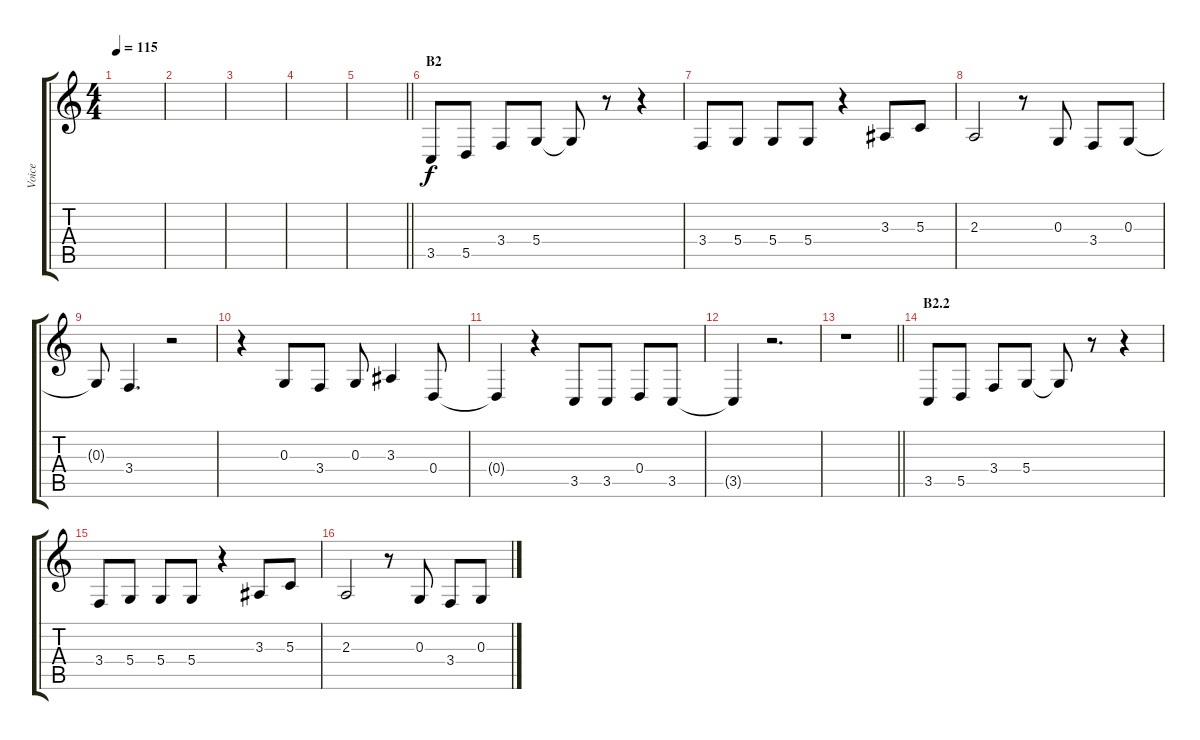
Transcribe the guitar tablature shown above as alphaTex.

\track ("Voice" "Voice") {instrument lead6voice}
\staff {score tabs}
\tuning (E4 B3 G3 D3 A2 E2) {hide}
\ts (4 4)
\tempo 115
\clef g2
\ks c
|
|
|
|
\barLineRight lightlight
|
\section ("" "B2")
3.5.8 5.5.8 3.4.8 5.4.8 5.4{t}.8 r.8 r.4 |
3.4.8 5.4.8 5.4.8 5.4.8 r.4 3.3.8 5.3.8 |
2.3.2 r.8 0.3.8 3.4.8 0.3.8 |
0.3{t}.8 3.4.4{d} r.2 |
r.4 0.3.8 3.4.8 0.3.8 3.3.4 0.4.8 |
0.4{t}.4 r.4 3.5.8 3.5.8 0.4.8 3.5.8 |
3.5{t}.4 r.2{d} |
\barLineRight lightlight
r.1 |
\section ("" "B2.2")
3.5.8 5.5.8 3.4.8 5.4.8 5.4{t}.8 r.8 r.4 |
3.4.8 5.4.8 5.4.8 5.4.8 r.4 3.3.8 5.3.8 |
2.3.2 r.8 0.3.8 3.4.8 0.3.8
